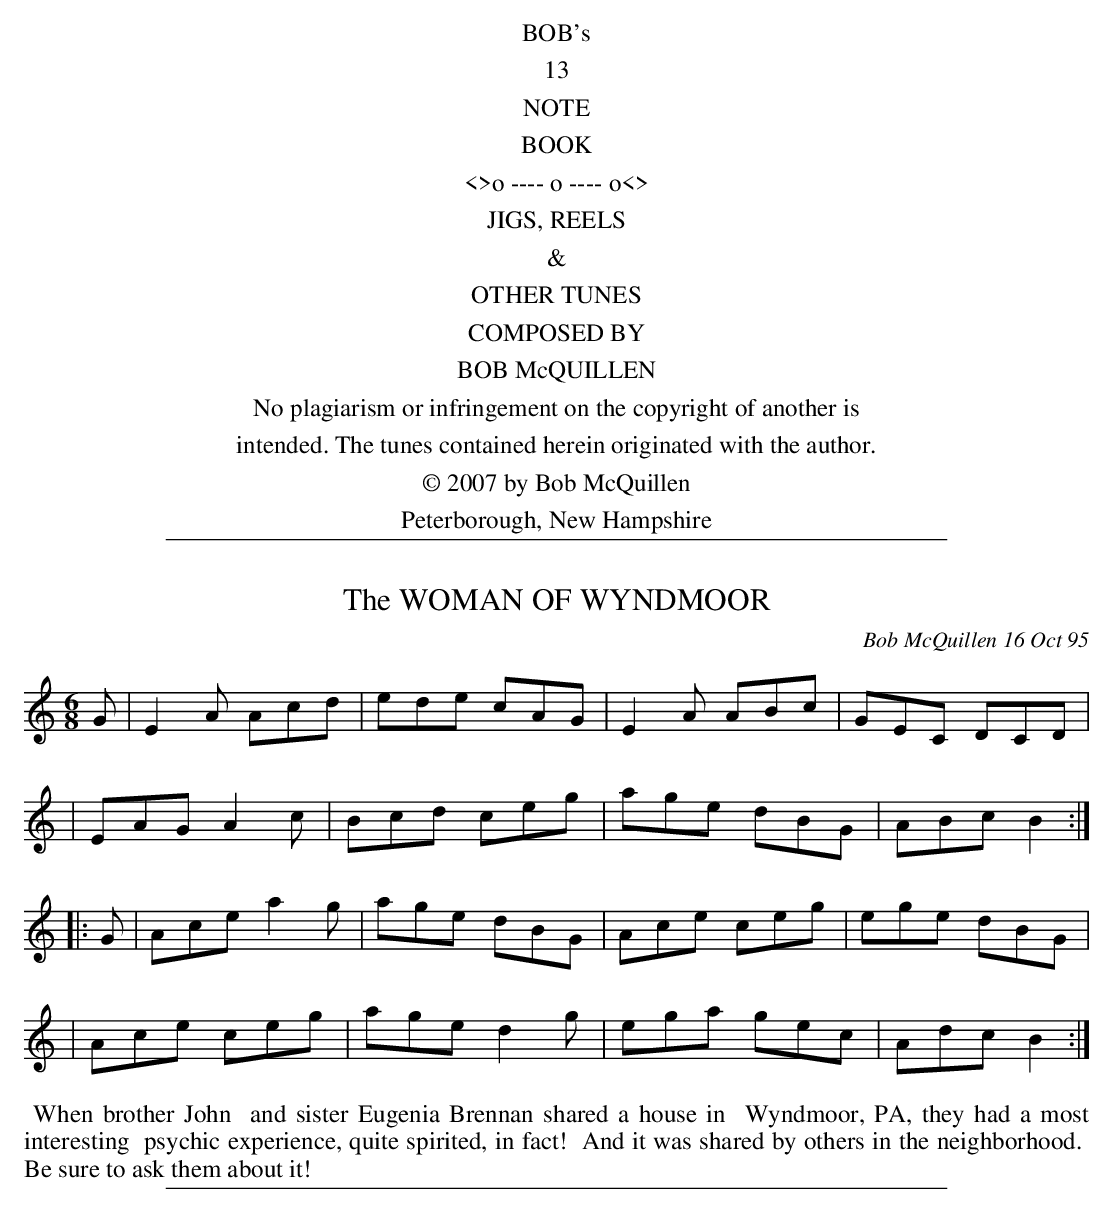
X:1
T: The WOMAN OF WYNDMOOR
C: Bob McQuillen 16 Oct 95
M: 6/8
L: 1/8
K: Am
G \
| E2A Acd | ede cAG | E2A ABc | GEC DCD |
| EAG A2c | Bcd ceg | age dBG | ABc B2 :|
|: G \
| Ace a2g | age dBG | Ace ceg | ege dBG |
| Ace ceg | age d2g | ega gec | Adc B2 :|
